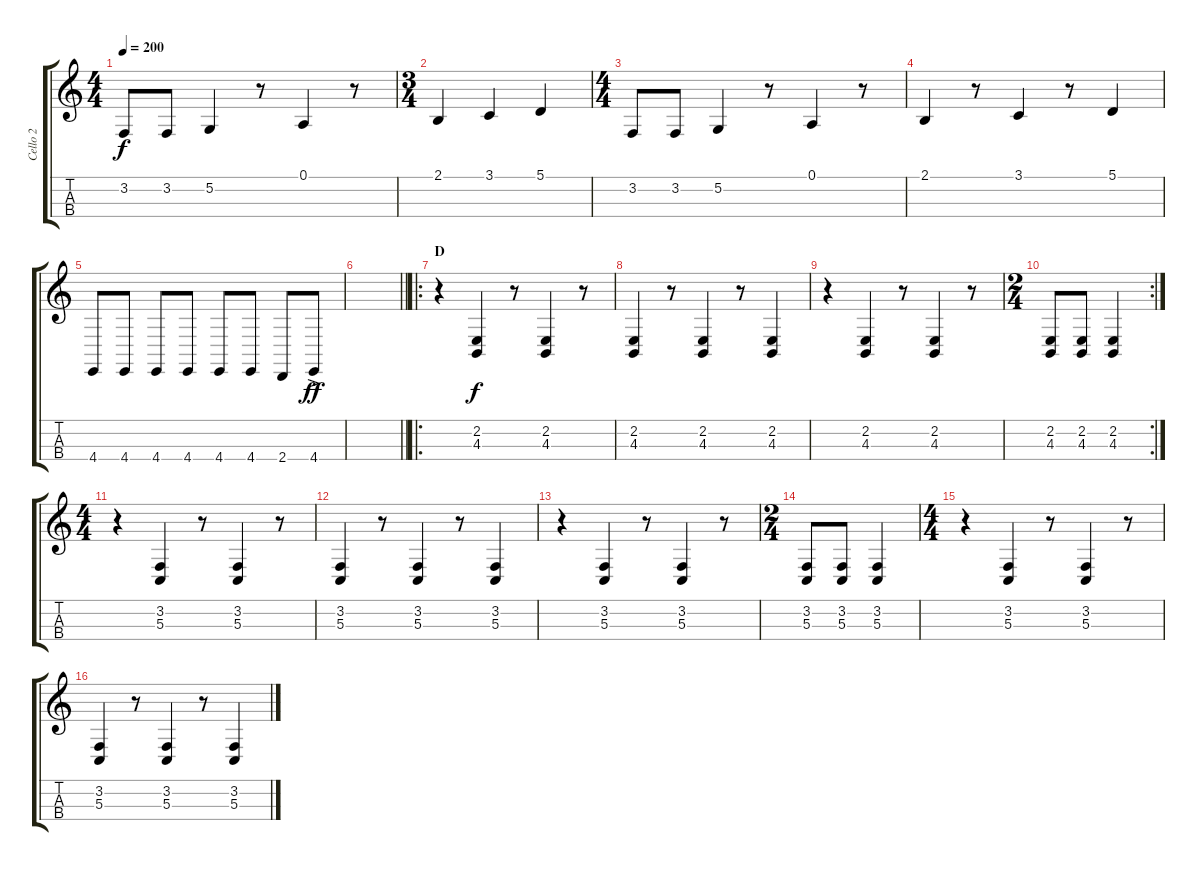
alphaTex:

\track ("Cello 2" "Cello 2") {instrument cello}
\staff {score tabs}
\tuning (A3 D3 G2 C2) {hide}
\ts (4 4)
\tempo 200
\clef g2
\ks c
3.2.8{dy f} 3.2.8 5.2.4 r.8 0.1.4 r.8 |
\ts (3 4)
2.1.4 3.1.4 5.1.4 |
\ts (4 4)
3.2.8 3.2.8 5.2.4 r.8 0.1.4 r.8 |
2.1.4 r.8 3.1.4 r.8 5.1.4 |
4.4.8 4.4.8 4.4.8 4.4.8 4.4.8 4.4.8 2.4.8 4.4{ac}.8{dy ff} |
\barLineRight lightlight
|
\ro
\section ("" "D")
r.4 (2.2 4.3).4{dy f} r.8 (2.2 4.3).4 r.8 |
(2.2 4.3).4 r.8 (2.2 4.3).4 r.8 (2.2 4.3).4 |
r.4 (2.2 4.3).4 r.8 (2.2 4.3).4 r.8 |
\rc 2
\ts (2 4)
(2.2 4.3).8 (2.2 4.3).8 (2.2 4.3).4 |
\ts (4 4)
r.4 (3.2 5.3).4 r.8 (3.2 5.3).4 r.8 |
(3.2 5.3).4 r.8 (3.2 5.3).4 r.8 (3.2 5.3).4 |
r.4 (3.2 5.3).4 r.8 (3.2 5.3).4 r.8 |
\ts (2 4)
(3.2 5.3).8 (3.2 5.3).8 (3.2 5.3).4 |
\ts (4 4)
r.4 (3.2 5.3).4 r.8 (3.2 5.3).4 r.8 |
(3.2 5.3).4 r.8 (3.2 5.3).4 r.8 (3.2 5.3).4
